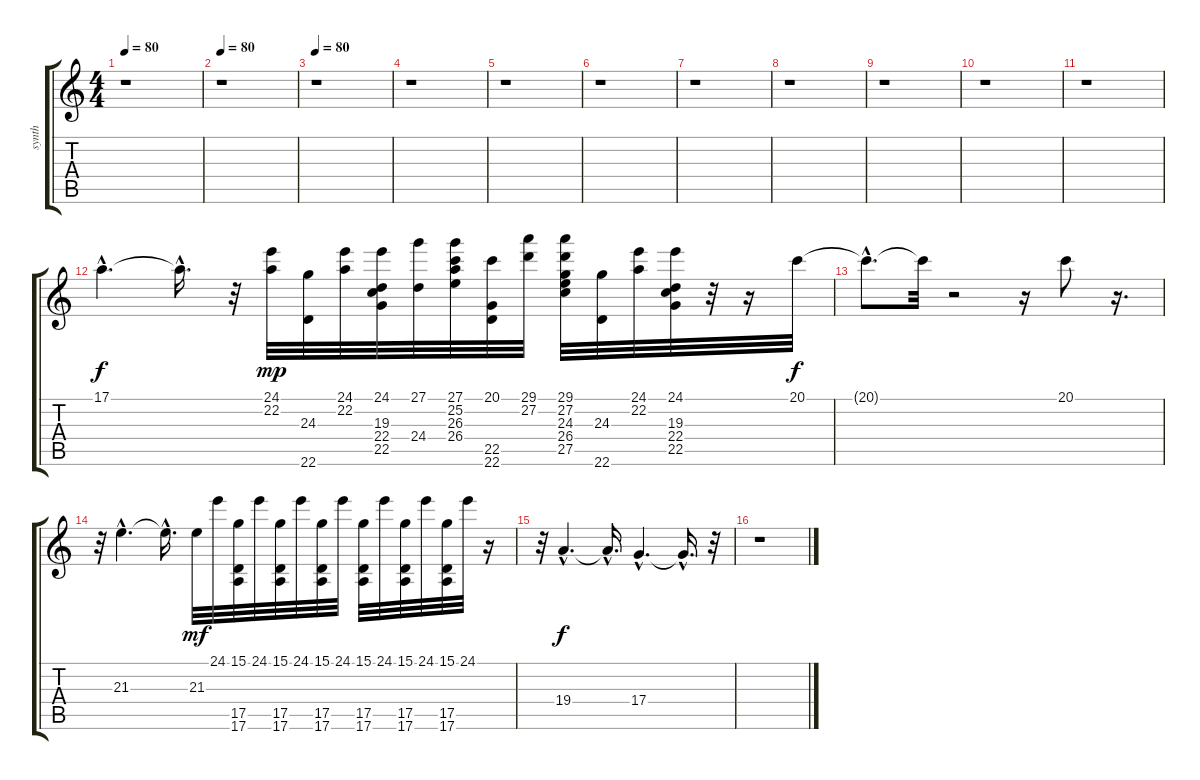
\track ("synth" "synth") {instrument pad2warm}
\staff {score tabs}
\tuning (E4 B3 G3 D3 A2 E2) {hide}
\ts (4 4)
\tempo 80
\clef g2
\ks c
r.1{dy f} |
\tempo 80
r.1 |
\tempo 80
r.1 |
r.1 |
r.1 |
r.1 |
r.1 |
r.1 |
r.1 |
r.1 |
r.1 |
17.1{hac}.4{d} 17.1{hac t}.16{d} r.32 (24.1 22.2).32{dy mp} (24.3 22.6).32 (24.1 22.2).32 (24.1 19.3 22.4 22.5).32 (27.1 24.4).32 (27.1 25.2 26.3 26.4).32 (20.1 22.5 22.6).32 (29.1 27.2).32 (29.1 27.2 24.3 26.4 27.5).32 (24.3 22.6).32 (24.1 22.2).32 (24.1 19.3 22.4 22.5).32 r.32 r.16 20.1.32{dy f} |
20.1{hac t}.8{d} 20.1{t}.32 r.2 r.16 20.1.8 r.16{d} |
r.32 21.3{hac}.4{d} 21.3{hac t}.16{d} 21.3.32{dy mf} 24.1.32 (15.1 17.5 17.6).32 24.1.32 (15.1 17.5 17.6).32 24.1.32 (15.1 17.5 17.6).32 24.1.32 (15.1 17.5 17.6).32 24.1.32 (15.1 17.5 17.6).32 24.1.32 (15.1 17.5 17.6).32 24.1.32 r.16 |
r.32 19.4{hac}.4{d dy f} 19.4{hac t}.16{d} 17.4{hac}.4{d} 17.4{hac t}.16{d} r.32 |
r.1
